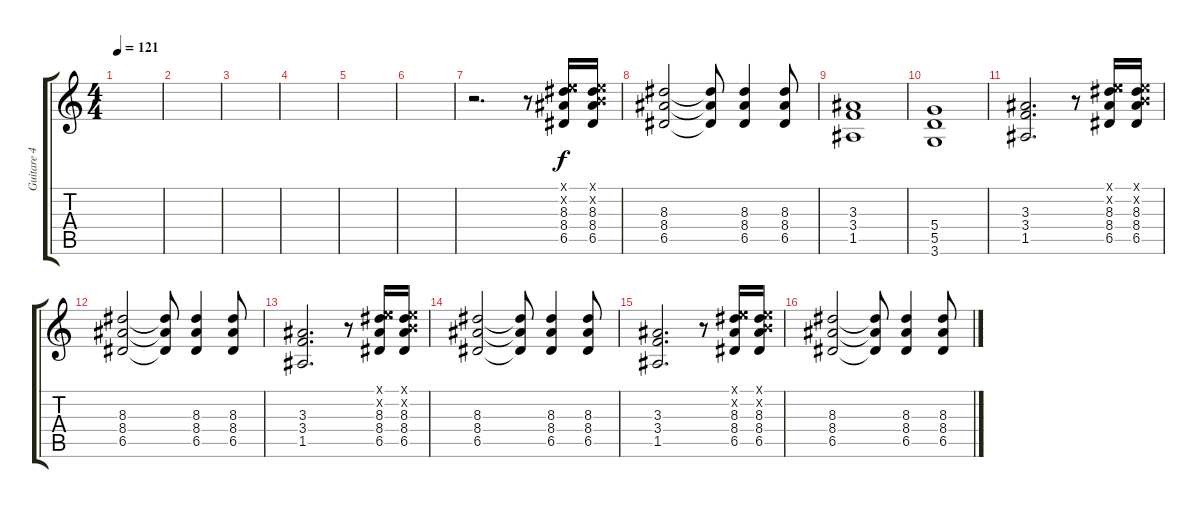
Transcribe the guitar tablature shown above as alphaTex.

\track ("Guitare 4" "Guitare 4") {instrument distortionguitar}
\staff {score tabs}
\tuning (E4 B3 G3 D3 A2 E2) {hide}
\ts (4 4)
\tempo 121
\clef g2
\ks c
|
|
|
|
|
|
r.2{d} r.8 (0.1{x} 5.2{x} 8.3 8.4 6.5).16{dy f} (0.1{x} 0.2{x} 8.3 8.4 6.5).16 |
(8.3 8.4 6.5).2 (8.3{t} 8.4{t} 6.5{t}).8 (8.3 8.4 6.5).4 (8.3 8.4 6.5).8 |
(3.3 3.4 1.5).1 |
(5.4 5.5 3.6).1 |
(3.3 3.4 1.5).2{d} r.8 (0.1{x} 5.2{x} 8.3 8.4 6.5).16 (0.1{x} 0.2{x} 8.3 8.4 6.5).16 |
(8.3 8.4 6.5).2 (8.3{t} 8.4{t} 6.5{t}).8 (8.3 8.4 6.5).4 (8.3 8.4 6.5).8 |
(3.3 3.4 1.5).2{d} r.8 (0.1{x} 5.2{x} 8.3 8.4 6.5).16 (0.1{x} 0.2{x} 8.3 8.4 6.5).16 |
(8.3 8.4 6.5).2 (8.3{t} 8.4{t} 6.5{t}).8 (8.3 8.4 6.5).4 (8.3 8.4 6.5).8 |
(3.3 3.4 1.5).2{d} r.8 (0.1{x} 5.2{x} 8.3 8.4 6.5).16 (0.1{x} 0.2{x} 8.3 8.4 6.5).16 |
(8.3 8.4 6.5).2 (8.3{t} 8.4{t} 6.5{t}).8 (8.3 8.4 6.5).4 (8.3 8.4 6.5).8
